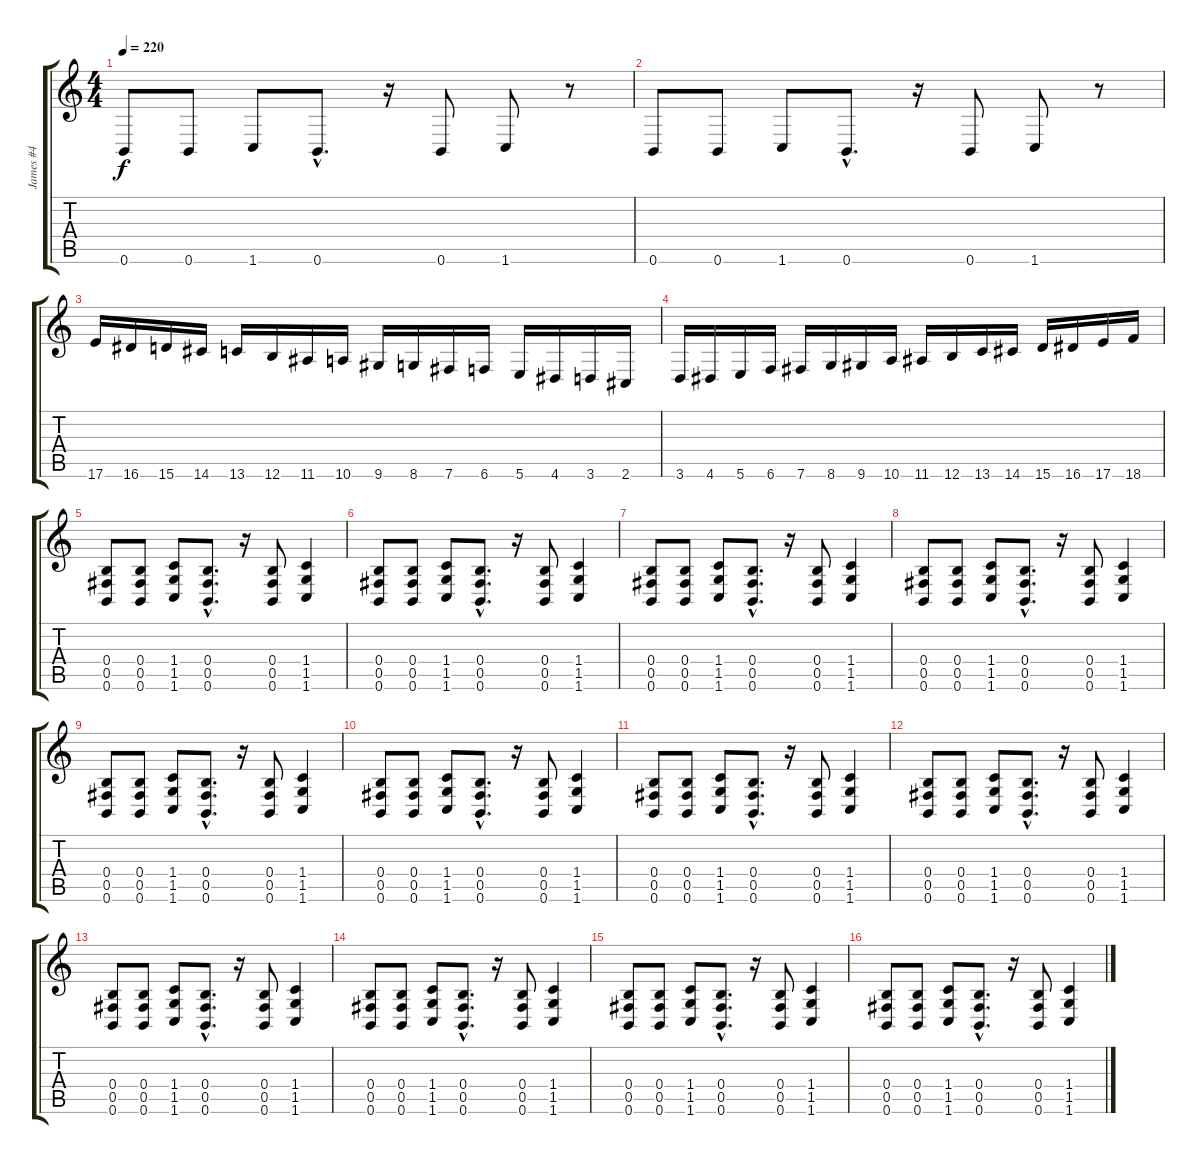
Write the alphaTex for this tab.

\track ("James #4" "James #4") {instrument distortionguitar}
\staff {score tabs}
\tuning (Db4 Ab3 E3 B2 Gb2 B1) {hide}
\ts (4 4)
\tempo 220
\clef g2
\ks c
0.6.8{dy f} 0.6.8 1.6.8 0.6{hac}.8{d} r.16 0.6.8 1.6.8 r.8 |
0.6.8 0.6.8 1.6.8 0.6{hac}.8{d} r.16 0.6.8 1.6.8 r.8 |
17.6.16 16.6.16 15.6.16 14.6.16 13.6.16 12.6.16 11.6.16 10.6.16 9.6.16 8.6.16 7.6.16 6.6.16 5.6.16 4.6.16 3.6.16 2.6.16 |
3.6.16 4.6.16 5.6.16 6.6.16 7.6.16 8.6.16 9.6.16 10.6.16 11.6.16 12.6.16 13.6.16 14.6.16 15.6.16 16.6.16 17.6.16 18.6.16 |
(0.4 0.5 0.6).8 (0.4 0.5 0.6).8 (1.4 1.5 1.6).8 (0.4{hac} 0.5{hac} 0.6{hac}).8{d} r.16 (0.4 0.5 0.6).8 (1.4 1.5 1.6).4 |
(0.4 0.5 0.6).8 (0.4 0.5 0.6).8 (1.4 1.5 1.6).8 (0.4{hac} 0.5{hac} 0.6{hac}).8{d} r.16 (0.4 0.5 0.6).8 (1.4 1.5 1.6).4 |
(0.4 0.5 0.6).8 (0.4 0.5 0.6).8 (1.4 1.5 1.6).8 (0.4{hac} 0.5{hac} 0.6{hac}).8{d} r.16 (0.4 0.5 0.6).8 (1.4 1.5 1.6).4 |
(0.4 0.5 0.6).8 (0.4 0.5 0.6).8 (1.4 1.5 1.6).8 (0.4{hac} 0.5{hac} 0.6{hac}).8{d} r.16 (0.4 0.5 0.6).8 (1.4 1.5 1.6).4 |
(0.4 0.5 0.6).8 (0.4 0.5 0.6).8 (1.4 1.5 1.6).8 (0.4{hac} 0.5{hac} 0.6{hac}).8{d} r.16 (0.4 0.5 0.6).8 (1.4 1.5 1.6).4 |
(0.4 0.5 0.6).8 (0.4 0.5 0.6).8 (1.4 1.5 1.6).8 (0.4{hac} 0.5{hac} 0.6{hac}).8{d} r.16 (0.4 0.5 0.6).8 (1.4 1.5 1.6).4 |
(0.4 0.5 0.6).8 (0.4 0.5 0.6).8 (1.4 1.5 1.6).8 (0.4{hac} 0.5{hac} 0.6{hac}).8{d} r.16 (0.4 0.5 0.6).8 (1.4 1.5 1.6).4 |
(0.4 0.5 0.6).8 (0.4 0.5 0.6).8 (1.4 1.5 1.6).8 (0.4{hac} 0.5{hac} 0.6{hac}).8{d} r.16 (0.4 0.5 0.6).8 (1.4 1.5 1.6).4 |
(0.4 0.5 0.6).8 (0.4 0.5 0.6).8 (1.4 1.5 1.6).8 (0.4{hac} 0.5{hac} 0.6{hac}).8{d} r.16 (0.4 0.5 0.6).8 (1.4 1.5 1.6).4 |
(0.4 0.5 0.6).8 (0.4 0.5 0.6).8 (1.4 1.5 1.6).8 (0.4{hac} 0.5{hac} 0.6{hac}).8{d} r.16 (0.4 0.5 0.6).8 (1.4 1.5 1.6).4 |
(0.4 0.5 0.6).8 (0.4 0.5 0.6).8 (1.4 1.5 1.6).8 (0.4{hac} 0.5{hac} 0.6{hac}).8{d} r.16 (0.4 0.5 0.6).8 (1.4 1.5 1.6).4 |
(0.4 0.5 0.6).8 (0.4 0.5 0.6).8 (1.4 1.5 1.6).8 (0.4{hac} 0.5{hac} 0.6{hac}).8{d} r.16 (0.4 0.5 0.6).8 (1.4 1.5 1.6).4
